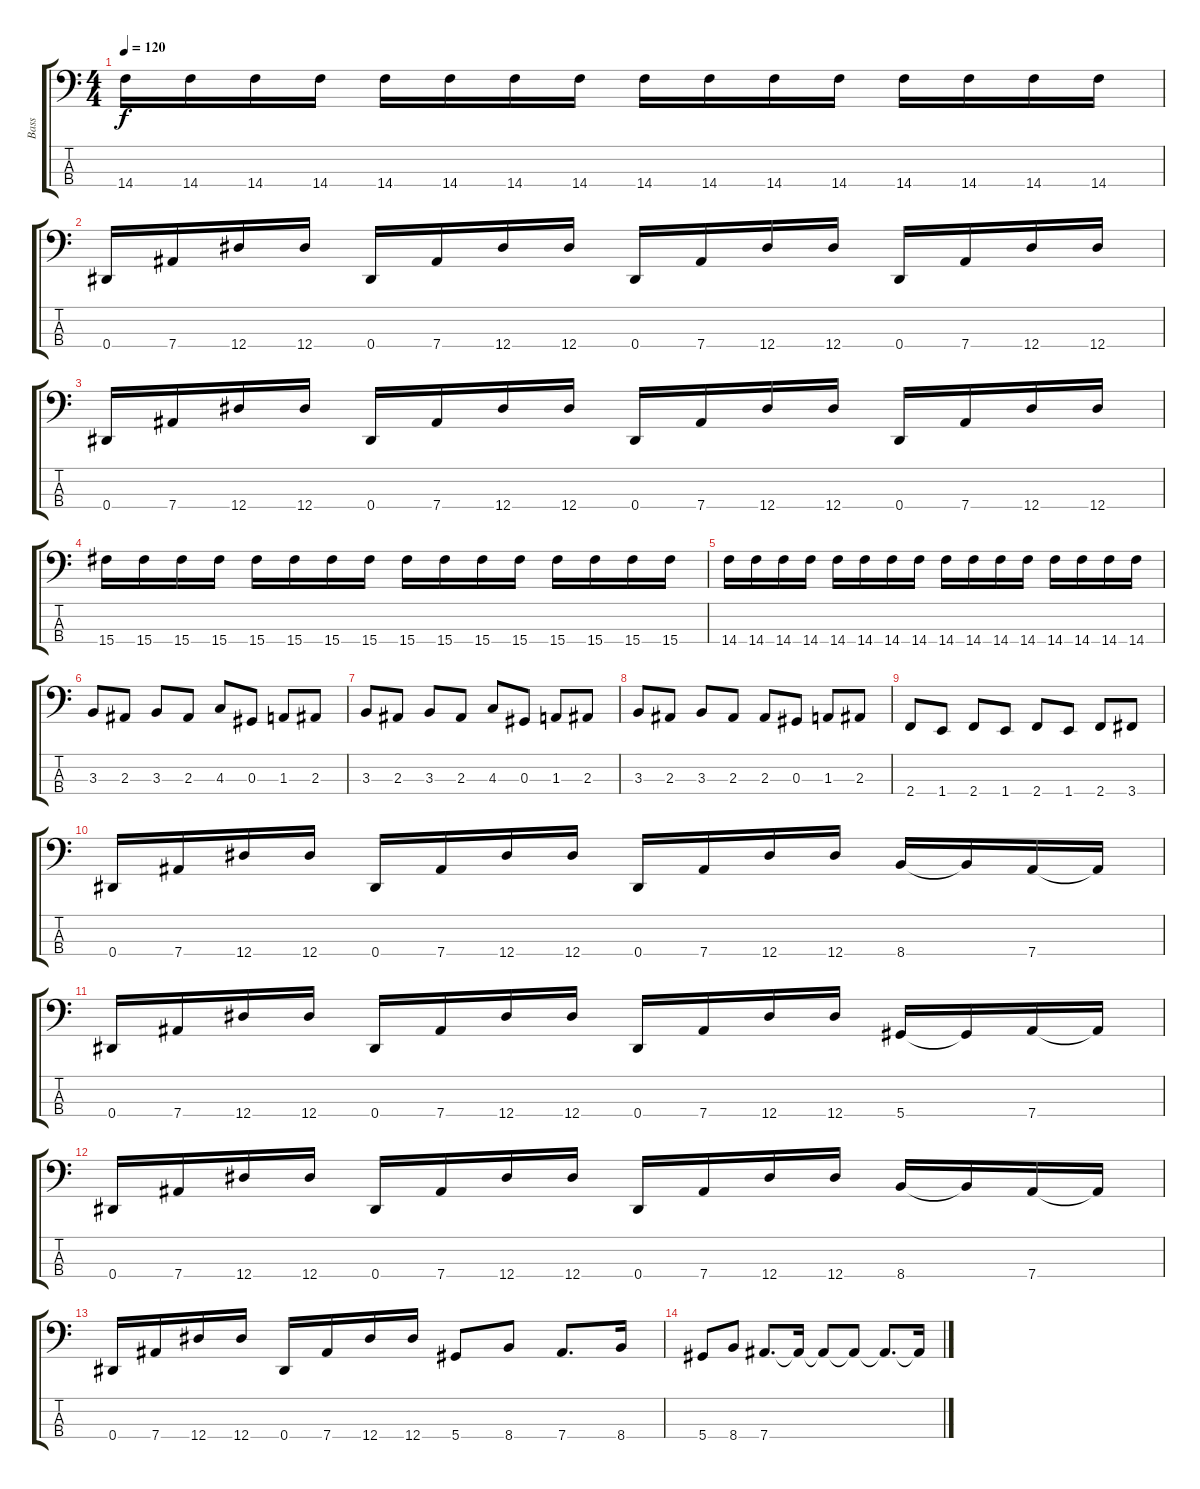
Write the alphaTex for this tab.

\track ("Bass" "Bass") {instrument electricbassfinger}
\staff {score tabs}
\tuning (Gb2 Db2 Ab1 Eb1) {hide}
\ts (4 4)
\tempo 120
\clef f4
\ks c
14.4.16{dy f} 14.4.16 14.4.16 14.4.16 14.4.16 14.4.16 14.4.16 14.4.16 14.4.16 14.4.16 14.4.16 14.4.16 14.4.16 14.4.16 14.4.16 14.4.16 |
0.4.16 7.4.16 12.4.16 12.4.16 0.4.16 7.4.16 12.4.16 12.4.16 0.4.16 7.4.16 12.4.16 12.4.16 0.4.16 7.4.16 12.4.16 12.4.16 |
0.4.16 7.4.16 12.4.16 12.4.16 0.4.16 7.4.16 12.4.16 12.4.16 0.4.16 7.4.16 12.4.16 12.4.16 0.4.16 7.4.16 12.4.16 12.4.16 |
15.4.16 15.4.16 15.4.16 15.4.16 15.4.16 15.4.16 15.4.16 15.4.16 15.4.16 15.4.16 15.4.16 15.4.16 15.4.16 15.4.16 15.4.16 15.4.16 |
14.4.16 14.4.16 14.4.16 14.4.16 14.4.16 14.4.16 14.4.16 14.4.16 14.4.16 14.4.16 14.4.16 14.4.16 14.4.16 14.4.16 14.4.16 14.4.16 |
3.3.8 2.3.8 3.3.8 2.3.8 4.3.8 0.3.8 1.3.8 2.3.8 |
3.3.8 2.3.8 3.3.8 2.3.8 4.3.8 0.3.8 1.3.8 2.3.8 |
3.3.8 2.3.8 3.3.8 2.3.8 2.3.8 0.3.8 1.3.8 2.3.8 |
2.4.8 1.4.8 2.4.8 1.4.8 2.4.8 1.4.8 2.4.8 3.4.8 |
0.4.16 7.4.16 12.4.16 12.4.16 0.4.16 7.4.16 12.4.16 12.4.16 0.4.16 7.4.16 12.4.16 12.4.16 8.4.16 8.4{t}.16 7.4.16 7.4{t}.16 |
0.4.16 7.4.16 12.4.16 12.4.16 0.4.16 7.4.16 12.4.16 12.4.16 0.4.16 7.4.16 12.4.16 12.4.16 5.4.16 5.4{t}.16 7.4.16 7.4{t}.16 |
0.4.16 7.4.16 12.4.16 12.4.16 0.4.16 7.4.16 12.4.16 12.4.16 0.4.16 7.4.16 12.4.16 12.4.16 8.4.16 8.4{t}.16 7.4.16 7.4{t}.16 |
0.4.16 7.4.16 12.4.16 12.4.16 0.4.16 7.4.16 12.4.16 12.4.16 5.4.8 8.4.8 7.4.8{d} 8.4.16 |
5.4.8 8.4.8 7.4.8{d} 7.4{t}.16 7.4{t}.8 7.4{t}.8 7.4{t}.8{d} 7.4{t}.16
